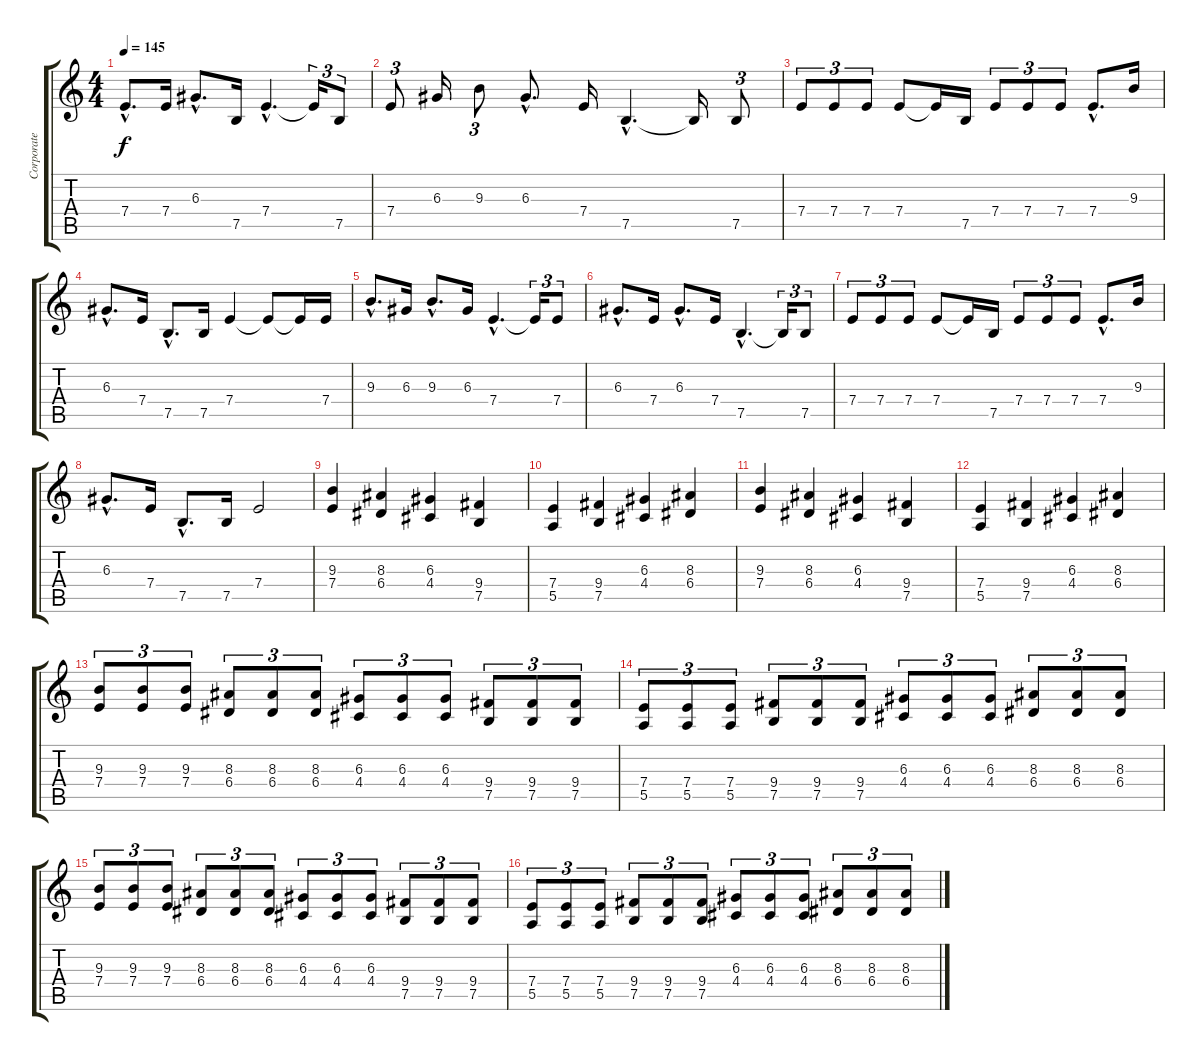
\track ("Corporate Death (L)" "Corporate ") {instrument distortionguitar}
\staff {score tabs}
\tuning (B3 Gb3 D3 A2 E2 B1) {hide}
\ts (4 4)
\tempo 145
\clef g2
\ks c
7.4{hac}.8{d dy f} 7.4.16 6.3{hac}.8{d} 7.5.16 7.4{hac}.4{d} 7.4{t}.16{tu (3 2)} 7.5.8{tu (3 2)} |
7.4.8{tu (3 2)} 6.3.16 9.3.8{tu (3 2)} 6.3{hac}.8{d} 7.4.16 7.5{hac}.4{d} 7.5{t}.16 7.5.8{tu (3 2)} |
7.4.8{tu (3 2)} 7.4.8{tu (3 2)} 7.4.8{tu (3 2)} 7.4.8 7.4{t}.16 7.5.16 7.4.8{tu (3 2)} 7.4.8{tu (3 2)} 7.4.8{tu (3 2)} 7.4{hac}.8{d} 9.3.16 |
6.3{hac}.8{d} 7.4.16 7.5{hac}.8{d} 7.5.16 7.4.4 7.4{t}.8 7.4{t}.16 7.4.16 |
9.3{hac}.8{d} 6.3.16 9.3{hac}.8{d} 6.3.16 7.4{hac}.4{d} 7.4{t}.16{tu (3 2)} 7.4.8{tu (3 2)} |
6.3{hac}.8{d} 7.4.16 6.3{hac}.8{d} 7.4.16 7.5{hac}.4{d} 7.5{t}.16{tu (3 2)} 7.5.8{tu (3 2)} |
7.4.8{tu (3 2)} 7.4.8{tu (3 2)} 7.4.8{tu (3 2)} 7.4.8 7.4{t}.16 7.5.16 7.4.8{tu (3 2)} 7.4.8{tu (3 2)} 7.4.8{tu (3 2)} 7.4{hac}.8{d} 9.3.16 |
6.3{hac}.8{d} 7.4.16 7.5{hac}.8{d} 7.5.16 7.4.2 |
(9.3 7.4).4 (8.3 6.4).4 (6.3 4.4).4 (9.4 7.5).4 |
(7.4 5.5).4 (9.4 7.5).4 (6.3 4.4).4 (8.3 6.4).4 |
(9.3 7.4).4 (8.3 6.4).4 (6.3 4.4).4 (9.4 7.5).4 |
(7.4 5.5).4 (9.4 7.5).4 (6.3 4.4).4 (8.3 6.4).4 |
(9.3 7.4).8{tu (3 2)} (9.3 7.4).8{tu (3 2)} (9.3 7.4).8{tu (3 2)} (8.3 6.4).8{tu (3 2)} (8.3 6.4).8{tu (3 2)} (8.3 6.4).8{tu (3 2)} (6.3 4.4).8{tu (3 2)} (6.3 4.4).8{tu (3 2)} (6.3 4.4).8{tu (3 2)} (9.4 7.5).8{tu (3 2)} (9.4 7.5).8{tu (3 2)} (9.4 7.5).8{tu (3 2)} |
(7.4 5.5).8{tu (3 2)} (7.4 5.5).8{tu (3 2)} (7.4 5.5).8{tu (3 2)} (9.4 7.5).8{tu (3 2)} (9.4 7.5).8{tu (3 2)} (9.4 7.5).8{tu (3 2)} (6.3 4.4).8{tu (3 2)} (6.3 4.4).8{tu (3 2)} (6.3 4.4).8{tu (3 2)} (8.3 6.4).8{tu (3 2)} (8.3 6.4).8{tu (3 2)} (8.3 6.4).8{tu (3 2)} |
(9.3 7.4).8{tu (3 2)} (9.3 7.4).8{tu (3 2)} (9.3 7.4).8{tu (3 2)} (8.3 6.4).8{tu (3 2)} (8.3 6.4).8{tu (3 2)} (8.3 6.4).8{tu (3 2)} (6.3 4.4).8{tu (3 2)} (6.3 4.4).8{tu (3 2)} (6.3 4.4).8{tu (3 2)} (9.4 7.5).8{tu (3 2)} (9.4 7.5).8{tu (3 2)} (9.4 7.5).8{tu (3 2)} |
(7.4 5.5).8{tu (3 2)} (7.4 5.5).8{tu (3 2)} (7.4 5.5).8{tu (3 2)} (9.4 7.5).8{tu (3 2)} (9.4 7.5).8{tu (3 2)} (9.4 7.5).8{tu (3 2)} (6.3 4.4).8{tu (3 2)} (6.3 4.4).8{tu (3 2)} (6.3 4.4).8{tu (3 2)} (8.3 6.4).8{tu (3 2)} (8.3 6.4).8{tu (3 2)} (8.3 6.4).8{tu (3 2)}
